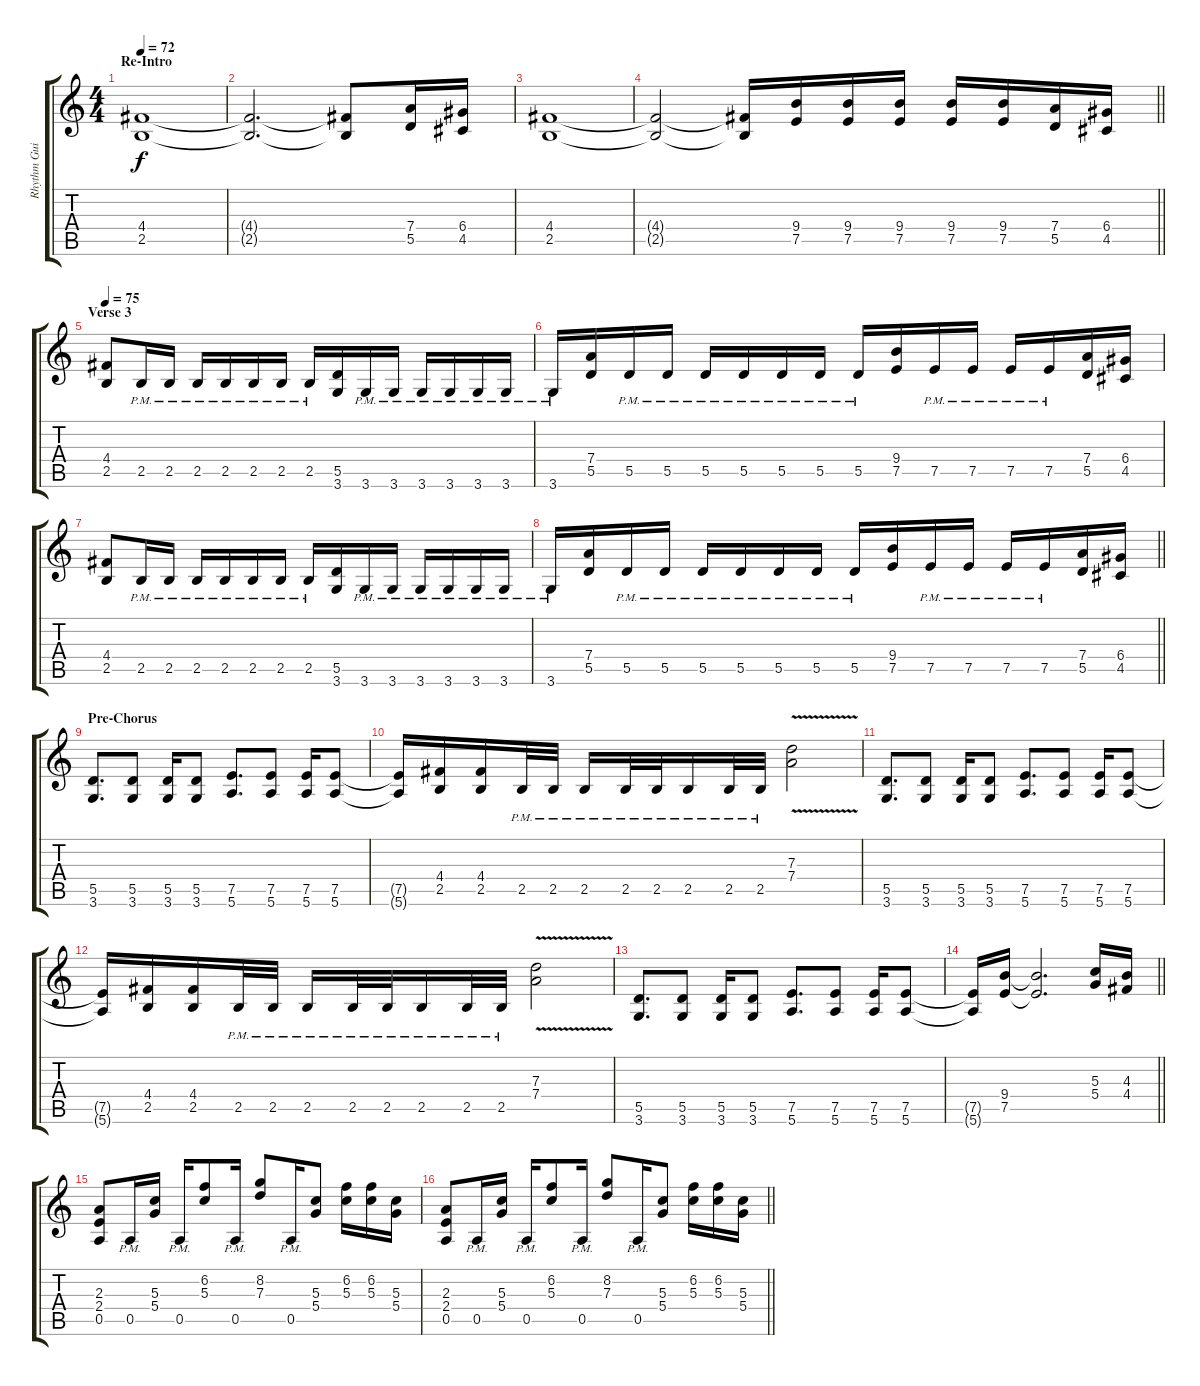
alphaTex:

\track ("Rhythm Guitar" "Rhythm Gui") {instrument distortionguitar}
\staff {score tabs}
\tuning (E4 B3 G3 D3 A2 E2) {hide}
\ts (4 4)
\section ("" "Re-Intro")
\tempo 72
\clef g2
\ks c
(4.4 2.5).1{dy f} |
(4.4{t} 2.5{t}).2{d} (4.4{t} 2.5{t}).8 (7.4 5.5).16 (6.4 4.5).16 |
(4.4 2.5).1 |
\barLineRight lightlight
(4.4{t} 2.5{t}).2 (4.4{t} 2.5{t}).16 (9.4 7.5).16 (9.4 7.5).16 (9.4 7.5).16 (9.4 7.5).16 (9.4 7.5).16 (7.4 5.5).16 (6.4 4.5).16 |
\section ("" "Verse 3")
\tempo 75
(4.4 2.5).8 2.5{pm}.16 2.5{pm}.16 2.5{pm}.16 2.5{pm}.16 2.5{pm}.16 2.5{pm}.16 2.5{pm}.16 (5.5 3.6).16 3.6{pm}.16 3.6{pm}.16 3.6{pm}.16 3.6{pm}.16 3.6{pm}.16 3.6{pm}.16 |
3.6{pm}.16 (7.4 5.5).16 5.5{pm}.16 5.5{pm}.16 5.5{pm}.16 5.5{pm}.16 5.5{pm}.16 5.5{pm}.16 5.5{pm}.16 (9.4 7.5).16 7.5{pm}.16 7.5{pm}.16 7.5{pm}.16 7.5{pm}.16 (7.4 5.5).16 (6.4 4.5).16 |
(4.4 2.5).8 2.5{pm}.16 2.5{pm}.16 2.5{pm}.16 2.5{pm}.16 2.5{pm}.16 2.5{pm}.16 2.5{pm}.16 (5.5 3.6).16 3.6{pm}.16 3.6{pm}.16 3.6{pm}.16 3.6{pm}.16 3.6{pm}.16 3.6{pm}.16 |
\barLineRight lightlight
3.6{pm}.16 (7.4 5.5).16 5.5{pm}.16 5.5{pm}.16 5.5{pm}.16 5.5{pm}.16 5.5{pm}.16 5.5{pm}.16 5.5{pm}.16 (9.4 7.5).16 7.5{pm}.16 7.5{pm}.16 7.5{pm}.16 7.5{pm}.16 (7.4 5.5).16 (6.4 4.5).16 |
\section ("" "Pre-Chorus")
(5.5 3.6).8{d} (5.5 3.6).8 (5.5 3.6).16 (5.5 3.6).8 (7.5 5.6).8{d} (7.5 5.6).8 (7.5 5.6).16 (7.5 5.6).8 |
(7.5{t} 5.6{t}).16 (4.4 2.5).16 (4.4 2.5).16 2.5{pm}.32 2.5{pm}.32 2.5{pm}.16 2.5{pm}.32 2.5{pm}.32 2.5{pm}.16 2.5{pm}.32 2.5{pm}.32 (7.3{v} 7.4{v}).2 |
(5.5 3.6).8{d} (5.5 3.6).8 (5.5 3.6).16 (5.5 3.6).8 (7.5 5.6).8{d} (7.5 5.6).8 (7.5 5.6).16 (7.5 5.6).8 |
(7.5{t} 5.6{t}).16 (4.4 2.5).16 (4.4 2.5).16 2.5{pm}.32 2.5{pm}.32 2.5{pm}.16 2.5{pm}.32 2.5{pm}.32 2.5{pm}.16 2.5{pm}.32 2.5{pm}.32 (7.3{v} 7.4{v}).2 |
(5.5 3.6).8{d} (5.5 3.6).8 (5.5 3.6).16 (5.5 3.6).8 (7.5 5.6).8{d} (7.5 5.6).8 (7.5 5.6).16 (7.5 5.6).8 |
\barLineRight lightlight
(7.5{t} 5.6{t}).16 (9.4 7.5).16 (9.4{t} 7.5{t}).2{d} (5.3 5.4).16 (4.3 4.4).16 |
(2.3 2.4 0.5).8 0.5{pm}.16 (5.3 5.4).16 0.5{pm}.16 (6.2 5.3).8 0.5{pm}.16 (8.2 7.3).8 0.5{pm}.16 (5.3 5.4).8 (6.2 5.3).16 (6.2 5.3).16 (5.3 5.4).16 |
\barLineRight lightlight
(2.3 2.4 0.5).8 0.5{pm}.16 (5.3 5.4).16 0.5{pm}.16 (6.2 5.3).8 0.5{pm}.16 (8.2 7.3).8 0.5{pm}.16 (5.3 5.4).8 (6.2 5.3).16 (6.2 5.3).16 (5.3 5.4).16
